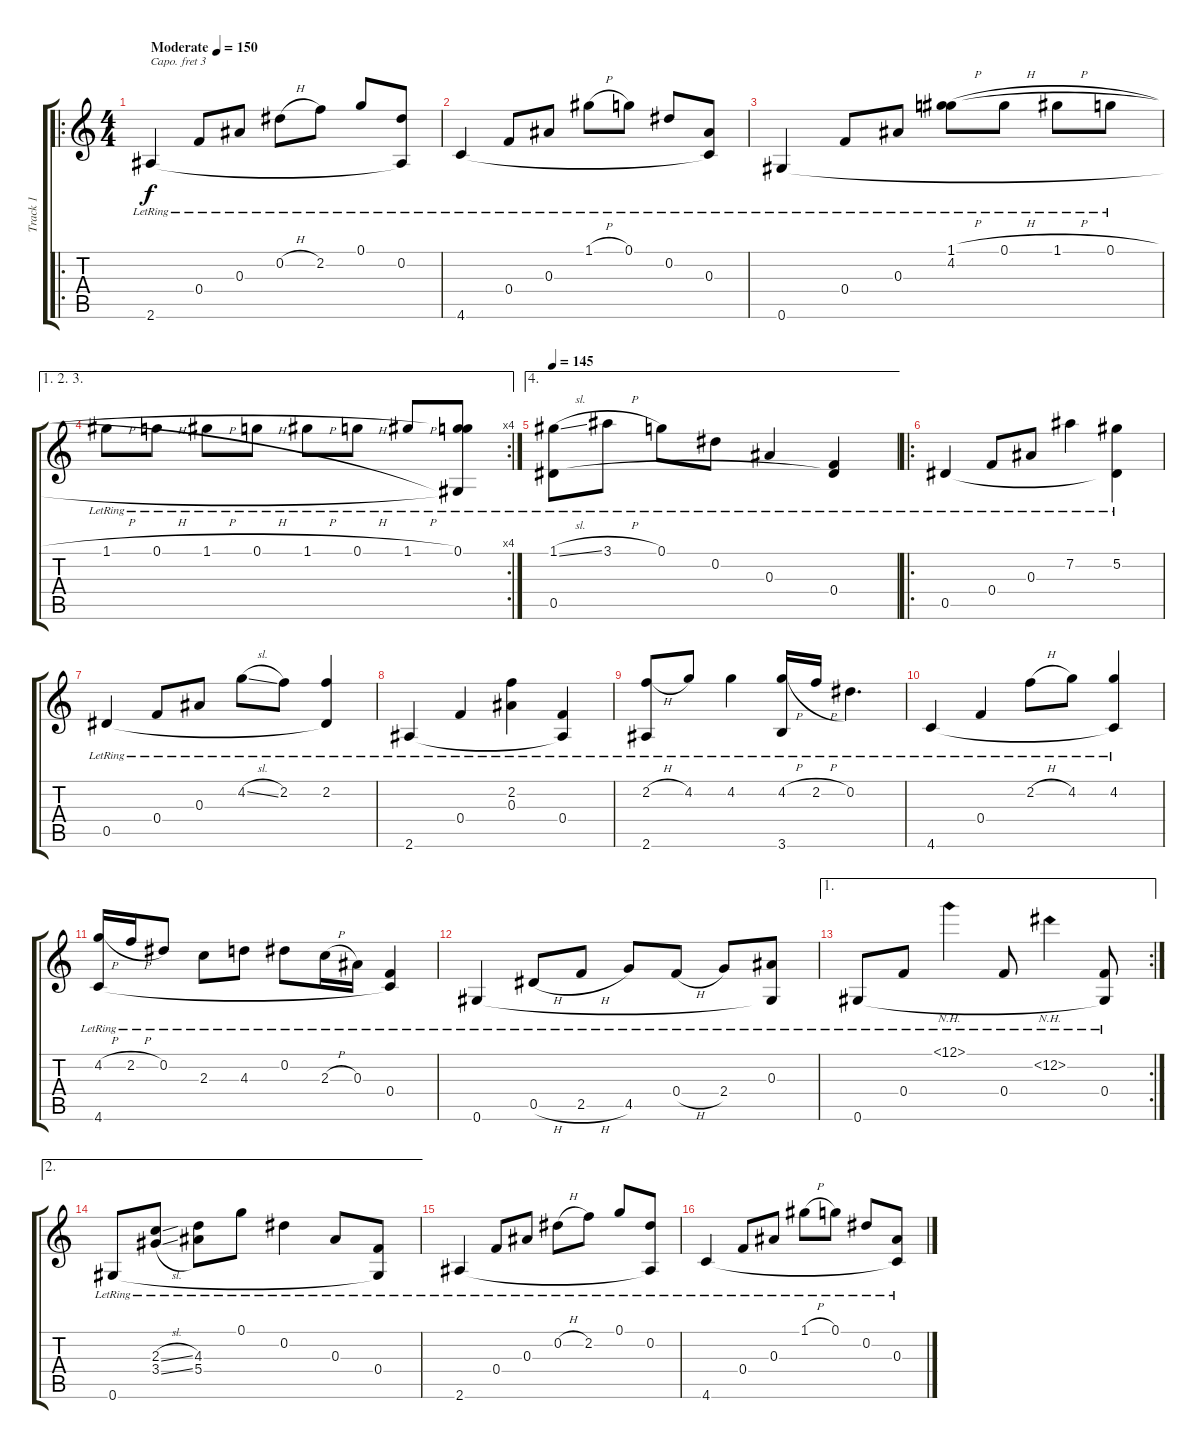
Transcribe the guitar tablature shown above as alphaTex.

\track ("Track 1" "Track 1") {instrument acousticguitarsteel}
\staff {score tabs}
\capo 3
\tuning (E4 C4 G3 D3 C3 F2) {hide}
\ro
\ts (4 4)
\tempo (150 "Moderate")
\clef g2
\ks c
2.6{lr}.4{dy f instrument acousticguitarsteel} 0.4{lr}.8 0.3{lr}.8 0.2{h lr}.8 2.2{lr}.8 0.1{lr}.8 (0.2{lr} 2.6{t}).8 |
4.6{lr}.4 0.4{lr}.8 0.3{lr}.8 1.1{h lr}.8 0.1{lr}.8 0.2{lr}.8 (0.3{lr} 4.6{t}).8 |
0.6{lr}.4 0.4{lr}.8 0.3{lr}.8 (1.1{h lr} 4.2{lr}).8 0.1{h lr}.8 1.1{h lr}.8 0.1{h lr}.8 |
\ae (1 2 3)
\rc 4
1.1{h lr}.8 0.1{h lr}.8 1.1{h lr}.8 0.1{h lr}.8 1.1{h lr}.8 0.1{h lr}.8 1.1{h lr}.8 (0.1{lr} 4.2{t} 0.6{t}).8 |
\ae 4
\tempo 145
(1.1{sl lr} 0.5{lr}).8 3.1{h lr}.8 0.1{lr}.8 0.2{lr}.8 0.3{lr}.4 (0.4{lr} 0.5{t}).4 |
\ro
0.5{lr}.4 0.4{lr}.8 0.3{lr}.8 7.2{lr}.4 (5.2{lr} 0.5{t}).4 |
0.5{lr}.4 0.4{lr}.8 0.3{lr}.8 4.2{sl lr}.8 2.2{lr}.8 (2.2{lr} 0.5{t}).4 |
2.6{lr}.4 0.4{lr}.4 (2.2{lr} 0.3{lr}).4 (0.4{lr} 2.6{t}).4 |
(2.2{h lr} 2.6{lr}).8 4.2{lr}.8 4.2{lr}.4 (4.2{h lr} 3.6{lr}).16 2.2{h lr}.16 0.2{lr}.4{d} |
4.6{lr}.4 0.4{lr}.4 2.2{h lr}.8 4.2{lr}.8 (4.2{lr} 4.6{t}).4 |
(4.2{h lr} 4.6{lr}).16 2.2{h lr}.16 0.2{lr}.8 2.3{lr}.8 4.3{lr}.8 0.2{lr}.8 2.3{h lr}.16 0.3{lr}.16 (0.4{lr} 4.6{t}).4 |
0.6{lr}.4 0.5{h lr}.8 2.5{h lr}.8 4.5{lr}.8 0.4{h lr}.8 2.4{lr}.8 (0.3{lr} 0.6{t}).8 |
\ae 1
\rc 2
0.6{lr}.8 0.4{lr}.8 12.1{nh lr}.4 0.4{lr}.8 12.2{nh lr}.4 (0.4{lr} 0.6{t}).8 |
\ae 2
0.6{lr}.8 (2.3{sl lr} 3.4{sl lr}).8 (4.3{lr} 5.4{lr}).8 0.1{lr}.8 0.2{lr}.4 0.3{lr}.8 (0.4{lr} 0.6{t}).8 |
2.6{lr}.4 0.4{lr}.8 0.3{lr}.8 0.2{h lr}.8 2.2{lr}.8 0.1{lr}.8 (0.2{lr} 2.6{t}).8 |
4.6{lr}.4 0.4{lr}.8 0.3{lr}.8 1.1{h lr}.8 0.1{lr}.8 0.2{lr}.8 (0.3{lr} 4.6{t}).8
